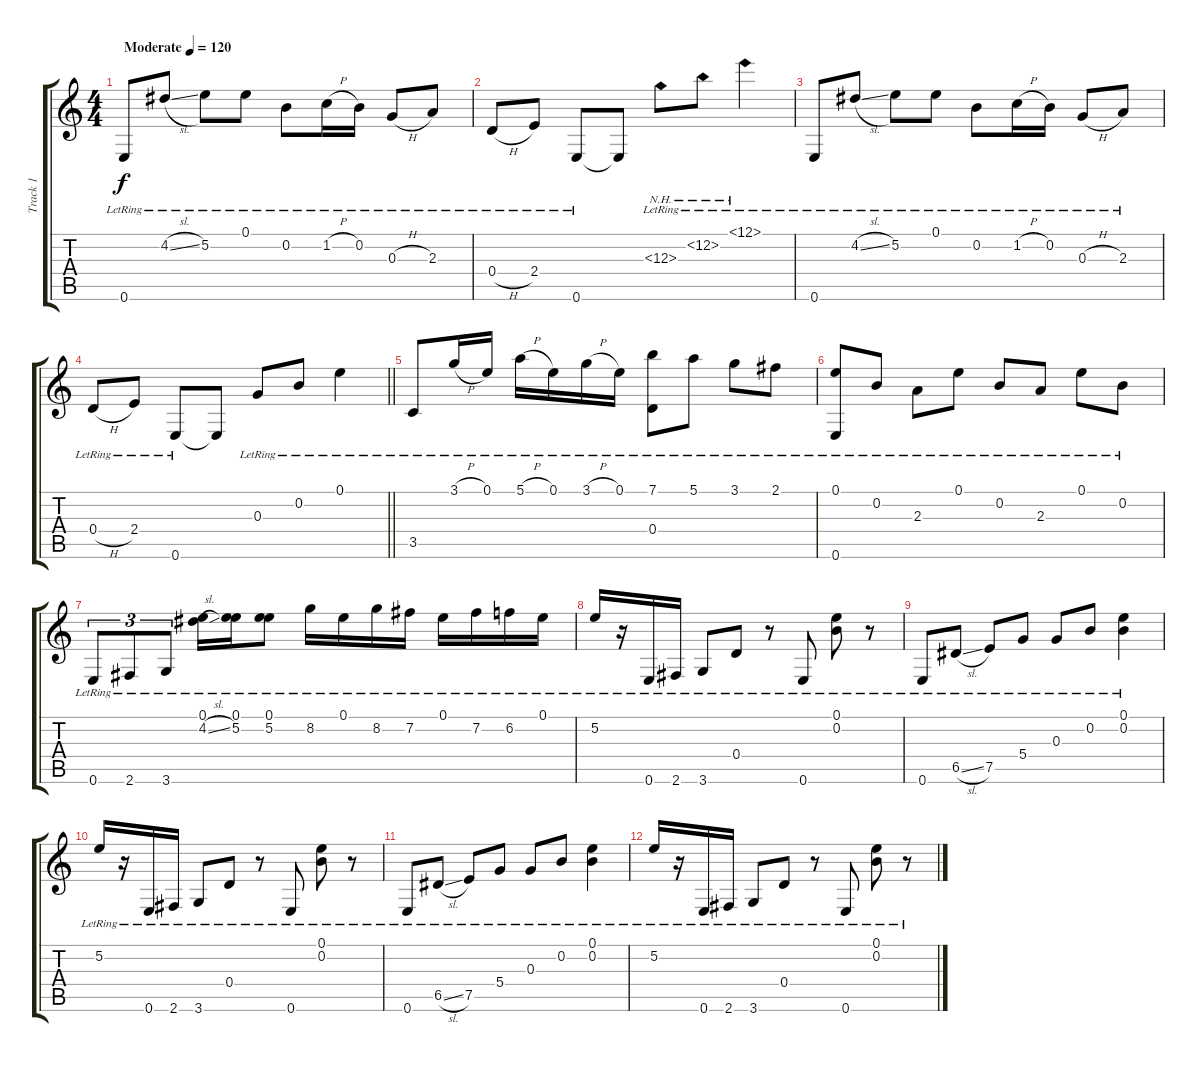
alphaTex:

\track ("Track 1" "Track 1") {instrument acousticguitarsteel}
\staff {score tabs}
\tuning (E4 B3 G3 D3 A2 E2) {hide}
\ts (4 4)
\tempo (120 "Moderate")
\clef g2
\ks c
0.6{lr}.8{dy f instrument acousticguitarsteel} 4.2{sl lr}.8 5.2{lr}.8 0.1{lr}.8 0.2{lr}.8 1.2{h lr}.16 0.2{lr}.16 0.3{h lr}.8 2.3{lr}.8 |
0.4{h lr}.8 2.4{lr}.8 0.6{lr}.8 0.6{t}.8 12.3{nh lr}.8 12.2{nh lr}.8 12.1{nh lr}.4 |
0.6{lr}.8 4.2{sl lr}.8 5.2{lr}.8 0.1{lr}.8 0.2{lr}.8 1.2{h lr}.16 0.2{lr}.16 0.3{h lr}.8 2.3{lr}.8 |
\barLineRight lightlight
0.4{h lr}.8 2.4{lr}.8 0.6{lr}.8 0.6{t}.8 0.3{lr}.8 0.2{lr}.8 0.1{lr}.4 |
3.5{lr}.8 3.1{h lr}.16 0.1{lr}.16 5.1{h lr}.16 0.1{lr}.16 3.1{h lr}.16 0.1{lr}.16 (7.1{lr} 0.4{lr}).8 5.1{lr}.8 3.1{lr}.8 2.1{lr}.8 |
(0.1{lr} 0.6{lr}).8 0.2{lr}.8 2.3{lr}.8 0.1{lr}.8 0.2{lr}.8 2.3{lr}.8 0.1{lr}.8 0.2{lr}.8 |
0.6{lr}.8{tu (3 2)} 2.6{lr}.8{tu (3 2)} 3.6{lr}.8{tu (3 2)} (0.1{lr} 4.2{sl lr}).16 (0.1{lr} 5.2{lr}).16 (0.1{lr} 5.2{lr}).8 8.2{lr}.16 0.1{lr}.16 8.2{lr}.16 7.2{lr}.16 0.1{lr}.16 7.2{lr}.16 6.2{lr}.16 0.1{lr}.16 |
5.2{lr}.16 r.16 0.6{lr}.16 2.6{lr}.16 3.6{lr}.8 0.4{lr}.8 r.8 0.6{lr}.8 (0.1{lr} 0.2{lr}).8 r.8 |
0.6{lr}.8 6.5{sl lr}.8 7.5{lr}.8 5.4{lr}.8 0.3{lr}.8 0.2{lr}.8 (0.1{lr} 0.2{lr}).4 |
5.2{lr}.16 r.16 0.6{lr}.16 2.6{lr}.16 3.6{lr}.8 0.4{lr}.8 r.8 0.6{lr}.8 (0.1{lr} 0.2{lr}).8 r.8 |
0.6{lr}.8 6.5{sl lr}.8 7.5{lr}.8 5.4{lr}.8 0.3{lr}.8 0.2{lr}.8 (0.1{lr} 0.2{lr}).4 |
5.2{lr}.16 r.16 0.6{lr}.16 2.6{lr}.16 3.6{lr}.8 0.4{lr}.8 r.8 0.6{lr}.8 (0.1{lr} 0.2{lr}).8 r.8
